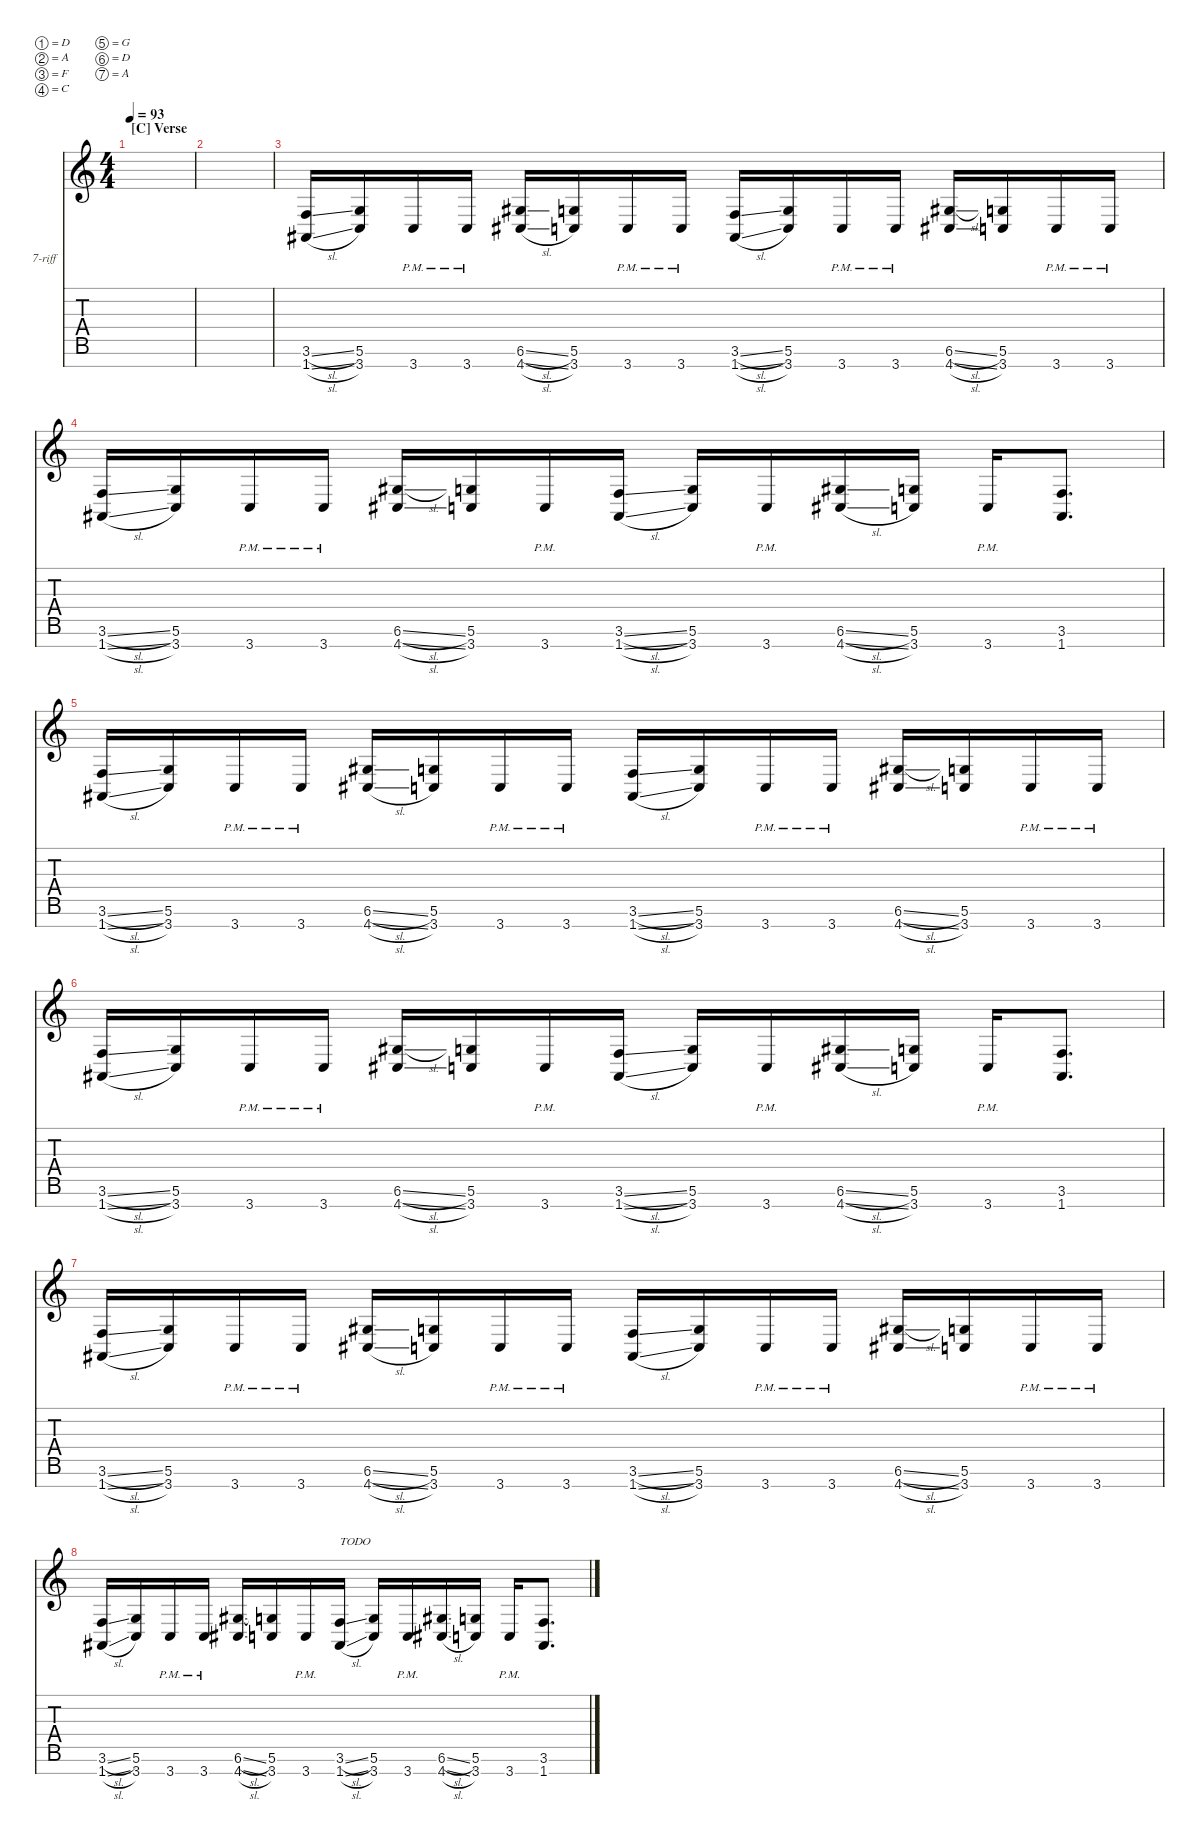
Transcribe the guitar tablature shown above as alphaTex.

\defaultSystemsLayout 4
\hideDynamics
\bracketExtendMode nobrackets
\firstSystemTrackNameOrientation horizontal
\otherSystemsTrackNameOrientation horizontal
\track ("Guitar - Rhytm" "7-riff") {defaultSystemsLayout 4 instrument distortionguitar}
\staff {score tabs}
\tuning (D4 A3 F3 C3 G2 D2 A1)
\ts (4 4)
\section ("C" "Verse")
\scale
0.969568
\tempo 93
\accidentals auto
\clef g2
\ottava regular
\simile none
\scale
1.10708
\ks c
|
\scale
1.03043
\scale
0.985358 |
\scale
0.969568
\scale
0.953779 (3.6{sl} 1.7{sl acc #}).16{beam Up} (5.6 3.7).16{beam Up} 3.7{pm}.16{beam Up} 3.7{pm}.16{beam Up} (6.6{sl acc #} 4.7{sl acc #}).16{beam Up} (5.6 3.7).16{beam Up} 3.7{pm}.16{beam Up} 3.7{pm}.16{beam Up} (3.6{sl} 1.7{sl acc #}).16{beam Up} (5.6 3.7).16{beam Up} 3.7{pm}.16{beam Up} 3.7{pm}.16{beam Up} (4.7{sl acc #} 6.6{sl acc #}).16{beam Up} (3.7 5.6).16{beam Up} 3.7{pm}.16{beam Up} 3.7{pm}.16{beam Up} |
\scale
1.03043
\scale
0.953779 (3.6{sl} 1.7{sl acc #}).16{beam Up} (5.6 3.7).16{beam Up} 3.7{pm}.16{beam Up} 3.7{pm}.16{beam Up} (4.7{sl acc #} 6.6{sl acc #}).16{beam Up} (3.7 5.6).16{beam Up} 3.7{pm}.16{beam Up} (3.6{sl} 1.7{sl acc #}).16{beam Up} (5.6 3.7).16{beam Up} 3.7{pm}.16{beam Up} (6.6{sl acc #} 4.7{sl acc #}).16{beam Up} (5.6 3.7).16{beam Up} 3.7{pm}.16{beam Up} (3.6 1.7{acc #}).8{d beam Up} |
\scale
0.969568
\scale
1.08687 (3.6{sl} 1.7{sl acc #}).16{beam Up} (5.6 3.7).16{beam Up} 3.7{pm}.16{beam Up} 3.7{pm}.16{beam Up} (6.6{sl acc #} 4.7{sl acc #}).16{beam Up} (5.6 3.7).16{beam Up} 3.7{pm}.16{beam Up} 3.7{pm}.16{beam Up} (3.6{sl} 1.7{sl acc #}).16{beam Up} (5.6 3.7).16{beam Up} 3.7{pm}.16{beam Up} 3.7{pm}.16{beam Up} (4.7{sl acc #} 6.6{sl acc #}).16{beam Up} (3.7 5.6).16{beam Up} 3.7{pm}.16{beam Up} 3.7{pm}.16{beam Up} |
\scale
1.03043
\scale
0.965147 (3.6{sl} 1.7{sl acc #}).16{beam Up} (5.6 3.7).16{beam Up} 3.7{pm}.16{beam Up} 3.7{pm}.16{beam Up} (4.7{sl acc #} 6.6{sl acc #}).16{beam Up} (3.7 5.6).16{beam Up} 3.7{pm}.16{beam Up} (3.6{sl} 1.7{sl acc #}).16{beam Up} (5.6 3.7).16{beam Up} 3.7{pm}.16{beam Up} (6.6{sl acc #} 4.7{sl acc #}).16{beam Up} (5.6 3.7).16{beam Up} 3.7{pm}.16{beam Up} (3.6 1.7{acc #}).8{d beam Up} |
\scale
0.969568
\scale
0.965147 (3.6{sl} 1.7{sl acc #}).16{beam Up} (5.6 3.7).16{beam Up} 3.7{pm}.16{beam Up} 3.7{pm}.16{beam Up} (6.6{sl acc #} 4.7{sl acc #}).16{beam Up} (5.6 3.7).16{beam Up} 3.7{pm}.16{beam Up} 3.7{pm}.16{beam Up} (3.6{sl} 1.7{sl acc #}).16{beam Up} (5.6 3.7).16{beam Up} 3.7{pm}.16{beam Up} 3.7{pm}.16{beam Up} (4.7{sl acc #} 6.6{sl acc #}).16{beam Up} (3.7 5.6).16{beam Up} 3.7{pm}.16{beam Up} 3.7{pm}.16{beam Up} |
\scale
1.03043
\scale
0.982832 (3.6{sl} 1.7{sl acc #}).16{beam Up} (5.6 3.7).16{beam Up} 3.7{pm}.16{beam Up} 3.7{pm}.16{beam Up} (4.7{sl acc #} 6.6{sl acc #}).16{beam Up} (3.7 5.6).16{beam Up} 3.7{pm}.16{beam Up} (3.6{sl} 1.7{sl acc #}).16{txt "TODO" beam Up} (5.6 3.7).16{beam Up} 3.7{pm}.16{beam Up} (6.6{sl acc #} 4.7{sl acc #}).16{beam Up} (5.6 3.7).16{beam Up} 3.7{pm}.16{beam Up} (3.6 1.7{acc #}).8{d beam Up}
